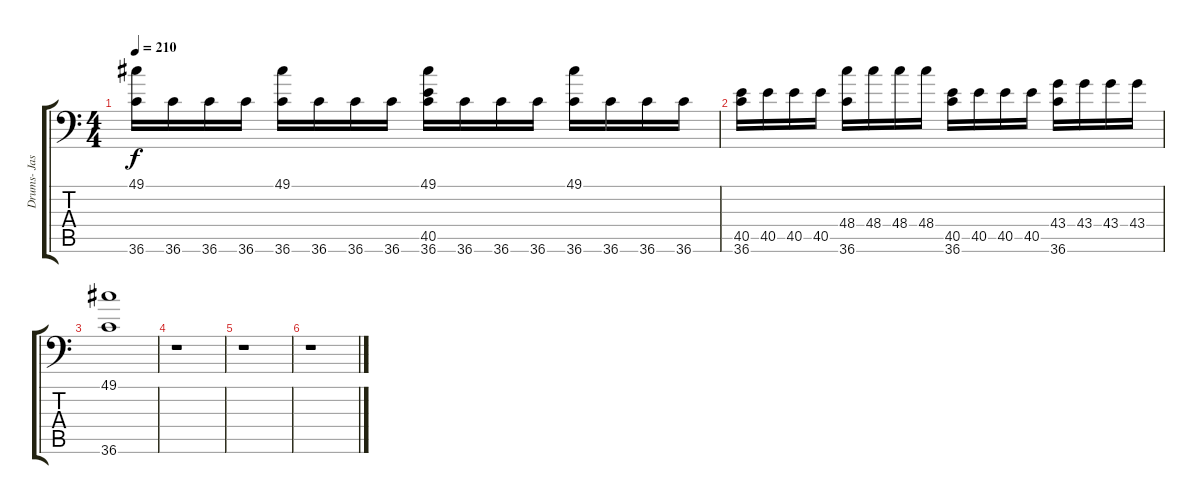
\track ("Drums- Jason Costa" "Drums- Jas") {instrument acousticgrandpiano}
\staff {score tabs}
\tuning (C-1 C-1 C-1 C-1 C-1 C-1) {hide}
\ts (4 4)
\tempo 210
\clef f4
\ks c
(49.1 36.6).16{dy f} 36.6.16 36.6.16 36.6.16 (49.1 36.6).16 36.6.16 36.6.16 36.6.16 (49.1 40.5 36.6).16 36.6.16 36.6.16 36.6.16 (49.1 36.6).16 36.6.16 36.6.16 36.6.16 |
(40.5 36.6).16 40.5.16 40.5.16 40.5.16 (48.4 36.6).16 48.4.16 48.4.16 48.4.16 (40.5 36.6).16 40.5.16 40.5.16 40.5.16 (43.4 36.6).16 43.4.16 43.4.16 43.4.16 |
(49.1 36.6).1 |
r.1 |
r.1 |
r.1
